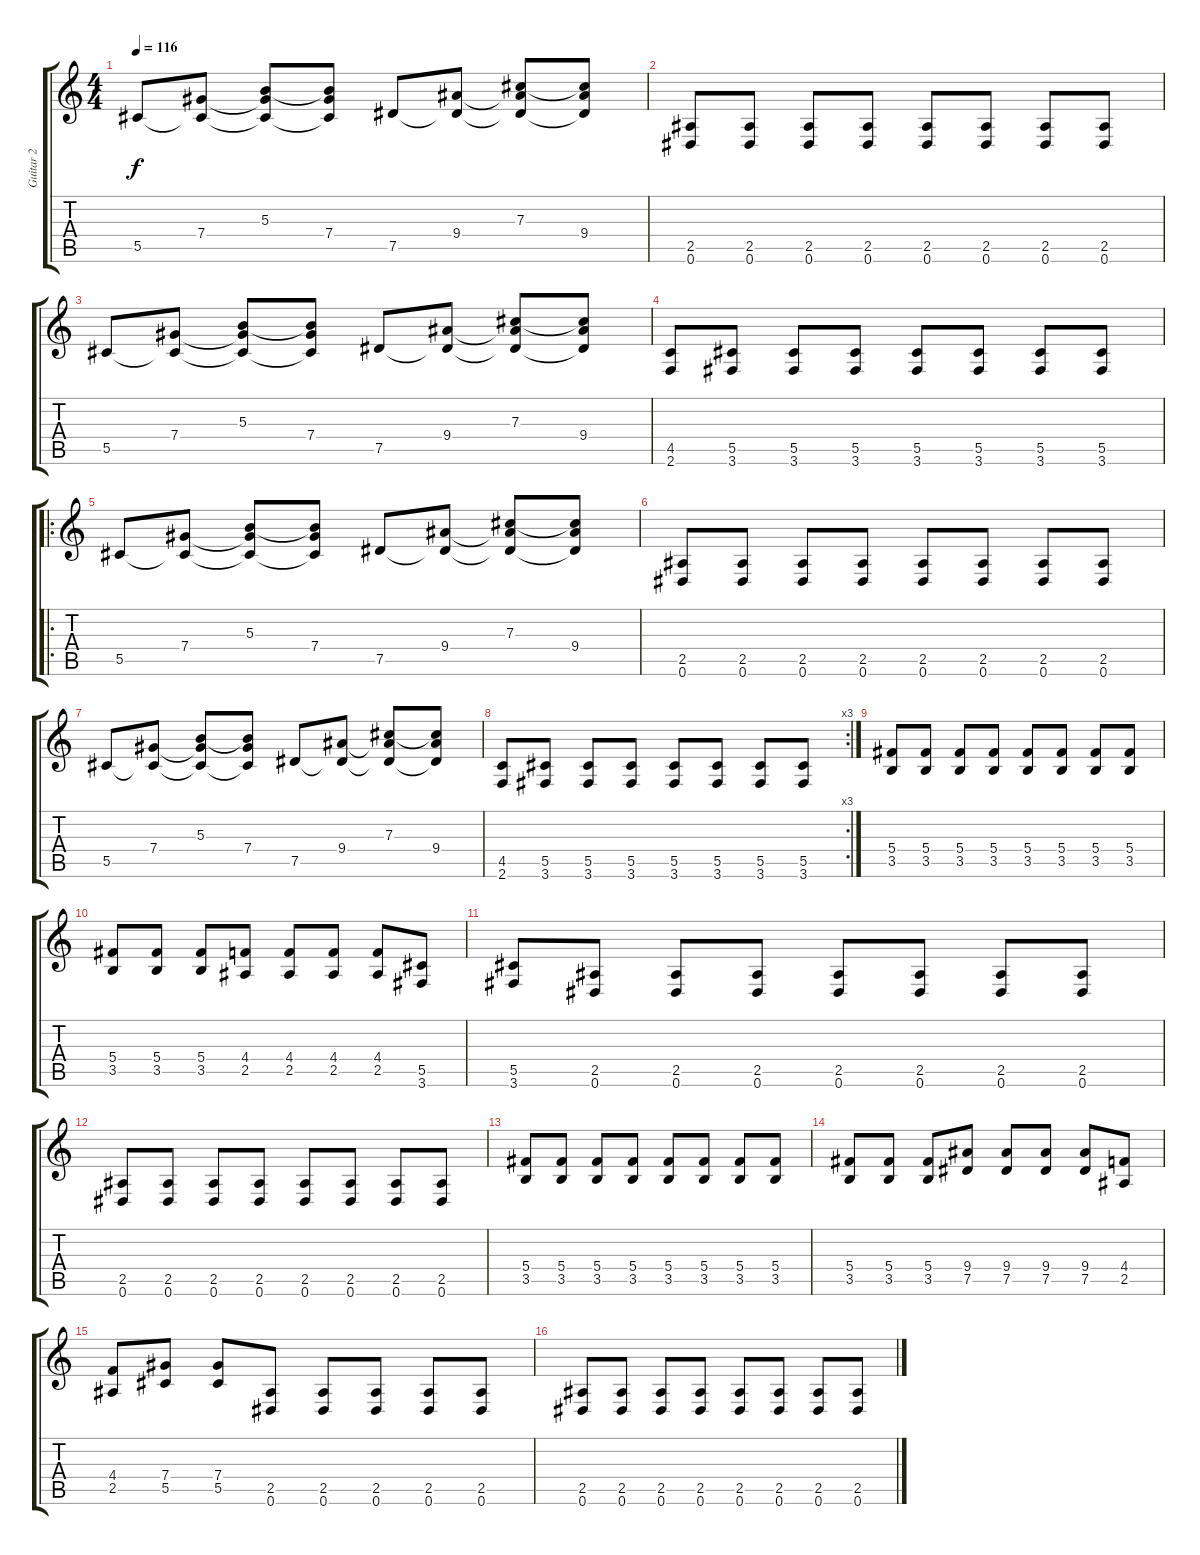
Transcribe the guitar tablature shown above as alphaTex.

\track ("Guitar 2" "Guitar 2") {instrument distortionguitar}
\staff {score tabs}
\tuning (Eb4 Bb3 Gb3 Db3 Ab2 Eb2) {hide}
\ts (4 4)
\tempo 116
\clef g2
\ks c
5.5.8{dy f volume 13 balance 0} (7.4 5.5{t}).8 (5.3 7.4{t} 5.5{t}).8 (5.3{t} 7.4 5.5{t}).8 7.5.8 (9.4 7.5{t}).8 (7.3 9.4{t} 7.5{t}).8 (7.3{t} 9.4 7.5{t}).8 |
(2.5 0.6).8{balance 0} (2.5 0.6).8 (2.5 0.6).8 (2.5 0.6).8 (2.5 0.6).8 (2.5 0.6).8 (2.5 0.6).8 (2.5 0.6).8 |
5.5.8 (7.4 5.5{t}).8 (5.3 7.4{t} 5.5{t}).8 (5.3{t} 7.4 5.5{t}).8 7.5.8 (9.4 7.5{t}).8 (7.3 9.4{t} 7.5{t}).8 (7.3{t} 9.4 7.5{t}).8 |
(4.5 2.6).8 (5.5 3.6).8 (5.5 3.6).8 (5.5 3.6).8 (5.5 3.6).8 (5.5 3.6).8 (5.5 3.6).8 (5.5 3.6).8 |
\ro
5.5.8 (7.4 5.5{t}).8 (5.3 7.4{t} 5.5{t}).8 (5.3{t} 7.4 5.5{t}).8 7.5.8 (9.4 7.5{t}).8 (7.3 9.4{t} 7.5{t}).8 (7.3{t} 9.4 7.5{t}).8 |
(2.5 0.6).8 (2.5 0.6).8 (2.5 0.6).8 (2.5 0.6).8 (2.5 0.6).8 (2.5 0.6).8 (2.5 0.6).8 (2.5 0.6).8 |
5.5.8 (7.4 5.5{t}).8 (5.3 7.4{t} 5.5{t}).8 (5.3{t} 7.4 5.5{t}).8 7.5.8 (9.4 7.5{t}).8 (7.3 9.4{t} 7.5{t}).8 (7.3{t} 9.4 7.5{t}).8 |
\rc 3
(4.5 2.6).8 (5.5 3.6).8 (5.5 3.6).8 (5.5 3.6).8 (5.5 3.6).8 (5.5 3.6).8 (5.5 3.6).8 (5.5 3.6).8 |
(5.4 3.5).8 (5.4 3.5).8 (5.4 3.5).8 (5.4 3.5).8 (5.4 3.5).8 (5.4 3.5).8 (5.4 3.5).8 (5.4 3.5).8 |
(5.4 3.5).8 (5.4 3.5).8 (5.4 3.5).8 (4.4 2.5).8 (4.4 2.5).8 (4.4 2.5).8 (4.4 2.5).8 (5.5 3.6).8 |
(5.5 3.6).8 (2.5 0.6).8 (2.5 0.6).8 (2.5 0.6).8 (2.5 0.6).8 (2.5 0.6).8 (2.5 0.6).8 (2.5 0.6).8 |
(2.5 0.6).8 (2.5 0.6).8 (2.5 0.6).8 (2.5 0.6).8 (2.5 0.6).8 (2.5 0.6).8 (2.5 0.6).8 (2.5 0.6).8 |
(5.4 3.5).8 (5.4 3.5).8 (5.4 3.5).8 (5.4 3.5).8 (5.4 3.5).8 (5.4 3.5).8 (5.4 3.5).8 (5.4 3.5).8 |
(5.4 3.5).8 (5.4 3.5).8 (5.4 3.5).8 (9.4 7.5).8 (9.4 7.5).8 (9.4 7.5).8 (9.4 7.5).8 (4.4 2.5).8 |
(4.4 2.5).8 (7.4 5.5).8 (7.4 5.5).8 (2.5 0.6).8 (2.5 0.6).8 (2.5 0.6).8 (2.5 0.6).8 (2.5 0.6).8 |
(2.5 0.6).8 (2.5 0.6).8 (2.5 0.6).8 (2.5 0.6).8 (2.5 0.6).8 (2.5 0.6).8 (2.5 0.6).8 (2.5 0.6).8
